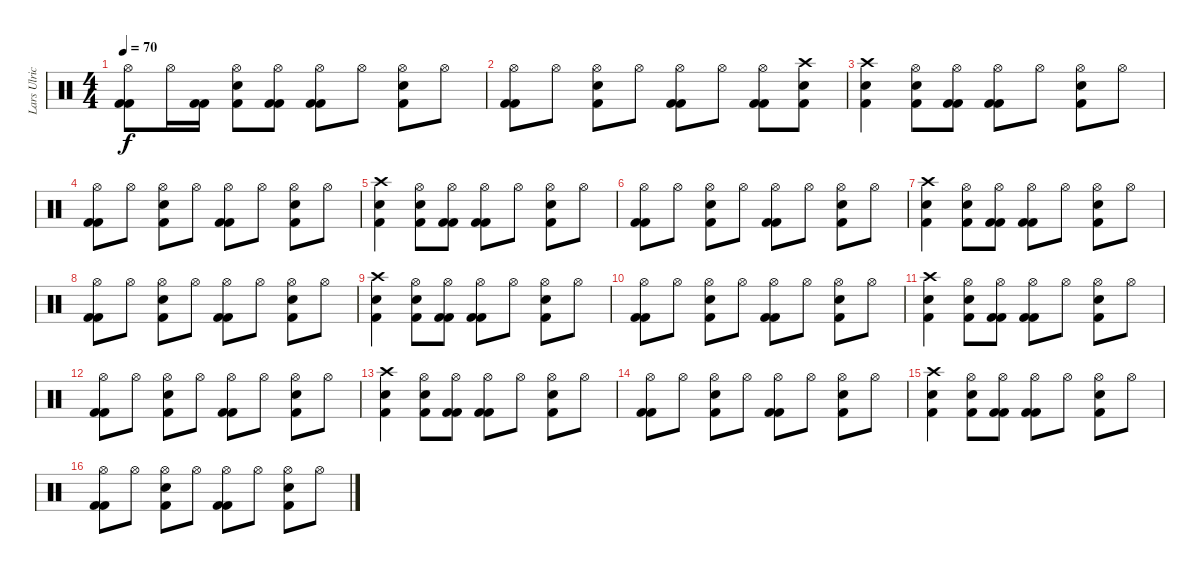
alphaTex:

\track ("Lars Ulrich (Drums)" "Lars Ulric") {instrument percussion}
\staff {score}
\articulation defaults
\ts (4 4)
\tempo 70
\clef neutral
\ks c
("Kick (hit) 2" "Kick (hit) 2" "Hi-Hat (open)").8{dy f} "Hi-Hat (open)".16 ("Kick (hit) 2" "Kick (hit) 2").16 ("Snare (hit) 2" "Kick (hit) 2" "Hi-Hat (open)").8 ("Kick (hit) 2" "Kick (hit) 2" "Hi-Hat (open)").8 ("Kick (hit) 2" "Kick (hit) 2" "Hi-Hat (open)").8 "Hi-Hat (open)".8 ("Snare (hit) 2" "Kick (hit) 2" "Hi-Hat (open)").8 "Hi-Hat (open)".8 |
("Kick (hit) 2" "Kick (hit) 2" "Hi-Hat (open)").8 "Hi-Hat (open)".8 ("Snare (hit) 2" "Kick (hit) 2" "Hi-Hat (open)").8 "Hi-Hat (open)".8 ("Kick (hit) 2" "Kick (hit) 2" "Hi-Hat (open)").8 "Hi-Hat (open)".8 ("Kick (hit) 2" "Kick (hit) 2" "Hi-Hat (open)").8 ("Snare (hit) 2" "Kick (hit) 2" "Crash high (hit)").8 |
("Snare (hit) 2" "Kick (hit) 2" "Crash high (hit)").4 ("Snare (hit) 2" "Kick (hit) 2" "Hi-Hat (open)").8 ("Kick (hit) 2" "Kick (hit) 2" "Hi-Hat (open)").8 ("Kick (hit) 2" "Kick (hit) 2" "Hi-Hat (open)").8 "Hi-Hat (open)".8 ("Snare (hit) 2" "Kick (hit) 2" "Hi-Hat (open)").8 "Hi-Hat (open)".8 |
("Kick (hit) 2" "Kick (hit) 2" "Hi-Hat (open)").8 "Hi-Hat (open)".8 ("Snare (hit) 2" "Kick (hit) 2" "Hi-Hat (open)").8 "Hi-Hat (open)".8 ("Kick (hit) 2" "Kick (hit) 2" "Hi-Hat (open)").8 "Hi-Hat (open)".8 ("Snare (hit) 2" "Kick (hit) 2" "Hi-Hat (open)").8 "Hi-Hat (open)".8 |
("Snare (hit) 2" "Kick (hit) 2" "Crash high (hit)").4 ("Snare (hit) 2" "Kick (hit) 2" "Hi-Hat (open)").8 ("Kick (hit) 2" "Kick (hit) 2" "Hi-Hat (open)").8 ("Kick (hit) 2" "Kick (hit) 2" "Hi-Hat (open)").8 "Hi-Hat (open)".8 ("Snare (hit) 2" "Kick (hit) 2" "Hi-Hat (open)").8 "Hi-Hat (open)".8 |
("Kick (hit) 2" "Kick (hit) 2" "Hi-Hat (open)").8 "Hi-Hat (open)".8 ("Snare (hit) 2" "Kick (hit) 2" "Hi-Hat (open)").8 "Hi-Hat (open)".8 ("Kick (hit) 2" "Kick (hit) 2" "Hi-Hat (open)").8 "Hi-Hat (open)".8 ("Snare (hit) 2" "Kick (hit) 2" "Hi-Hat (open)").8 "Hi-Hat (open)".8 |
("Snare (hit) 2" "Kick (hit) 2" "Crash high (hit)").4 ("Snare (hit) 2" "Kick (hit) 2" "Hi-Hat (open)").8 ("Kick (hit) 2" "Kick (hit) 2" "Hi-Hat (open)").8 ("Kick (hit) 2" "Kick (hit) 2" "Hi-Hat (open)").8 "Hi-Hat (open)".8 ("Snare (hit) 2" "Kick (hit) 2" "Hi-Hat (open)").8 "Hi-Hat (open)".8 |
("Kick (hit) 2" "Kick (hit) 2" "Hi-Hat (open)").8 "Hi-Hat (open)".8 ("Snare (hit) 2" "Kick (hit) 2" "Hi-Hat (open)").8 "Hi-Hat (open)".8 ("Kick (hit) 2" "Kick (hit) 2" "Hi-Hat (open)").8 "Hi-Hat (open)".8 ("Snare (hit) 2" "Kick (hit) 2" "Hi-Hat (open)").8 "Hi-Hat (open)".8 |
("Snare (hit) 2" "Kick (hit) 2" "Crash high (hit)").4 ("Snare (hit) 2" "Kick (hit) 2" "Hi-Hat (open)").8 ("Kick (hit) 2" "Kick (hit) 2" "Hi-Hat (open)").8 ("Kick (hit) 2" "Kick (hit) 2" "Hi-Hat (open)").8 "Hi-Hat (open)".8 ("Snare (hit) 2" "Kick (hit) 2" "Hi-Hat (open)").8 "Hi-Hat (open)".8 |
("Kick (hit) 2" "Kick (hit) 2" "Hi-Hat (open)").8 "Hi-Hat (open)".8 ("Snare (hit) 2" "Kick (hit) 2" "Hi-Hat (open)").8 "Hi-Hat (open)".8 ("Kick (hit) 2" "Kick (hit) 2" "Hi-Hat (open)").8 "Hi-Hat (open)".8 ("Snare (hit) 2" "Kick (hit) 2" "Hi-Hat (open)").8 "Hi-Hat (open)".8 |
("Snare (hit) 2" "Kick (hit) 2" "Crash high (hit)").4 ("Snare (hit) 2" "Kick (hit) 2" "Hi-Hat (open)").8 ("Kick (hit) 2" "Kick (hit) 2" "Hi-Hat (open)").8 ("Kick (hit) 2" "Kick (hit) 2" "Hi-Hat (open)").8 "Hi-Hat (open)".8 ("Snare (hit) 2" "Kick (hit) 2" "Hi-Hat (open)").8 "Hi-Hat (open)".8 |
("Kick (hit) 2" "Kick (hit) 2" "Hi-Hat (open)").8 "Hi-Hat (open)".8 ("Snare (hit) 2" "Kick (hit) 2" "Hi-Hat (open)").8 "Hi-Hat (open)".8 ("Kick (hit) 2" "Kick (hit) 2" "Hi-Hat (open)").8 "Hi-Hat (open)".8 ("Snare (hit) 2" "Kick (hit) 2" "Hi-Hat (open)").8 "Hi-Hat (open)".8 |
("Snare (hit) 2" "Kick (hit) 2" "Crash high (hit)").4 ("Snare (hit) 2" "Kick (hit) 2" "Hi-Hat (open)").8 ("Kick (hit) 2" "Kick (hit) 2" "Hi-Hat (open)").8 ("Kick (hit) 2" "Kick (hit) 2" "Hi-Hat (open)").8 "Hi-Hat (open)".8 ("Snare (hit) 2" "Kick (hit) 2" "Hi-Hat (open)").8 "Hi-Hat (open)".8 |
("Kick (hit) 2" "Kick (hit) 2" "Hi-Hat (open)").8 "Hi-Hat (open)".8 ("Snare (hit) 2" "Kick (hit) 2" "Hi-Hat (open)").8 "Hi-Hat (open)".8 ("Kick (hit) 2" "Kick (hit) 2" "Hi-Hat (open)").8 "Hi-Hat (open)".8 ("Snare (hit) 2" "Kick (hit) 2" "Hi-Hat (open)").8 "Hi-Hat (open)".8 |
("Snare (hit) 2" "Kick (hit) 2" "Crash high (hit)").4 ("Snare (hit) 2" "Kick (hit) 2" "Hi-Hat (open)").8 ("Kick (hit) 2" "Kick (hit) 2" "Hi-Hat (open)").8 ("Kick (hit) 2" "Kick (hit) 2" "Hi-Hat (open)").8 "Hi-Hat (open)".8 ("Snare (hit) 2" "Kick (hit) 2" "Hi-Hat (open)").8 "Hi-Hat (open)".8 |
("Kick (hit) 2" "Kick (hit) 2" "Hi-Hat (open)").8 "Hi-Hat (open)".8 ("Snare (hit) 2" "Kick (hit) 2" "Hi-Hat (open)").8 "Hi-Hat (open)".8 ("Kick (hit) 2" "Kick (hit) 2" "Hi-Hat (open)").8 "Hi-Hat (open)".8 ("Snare (hit) 2" "Kick (hit) 2" "Hi-Hat (open)").8 "Hi-Hat (open)".8
